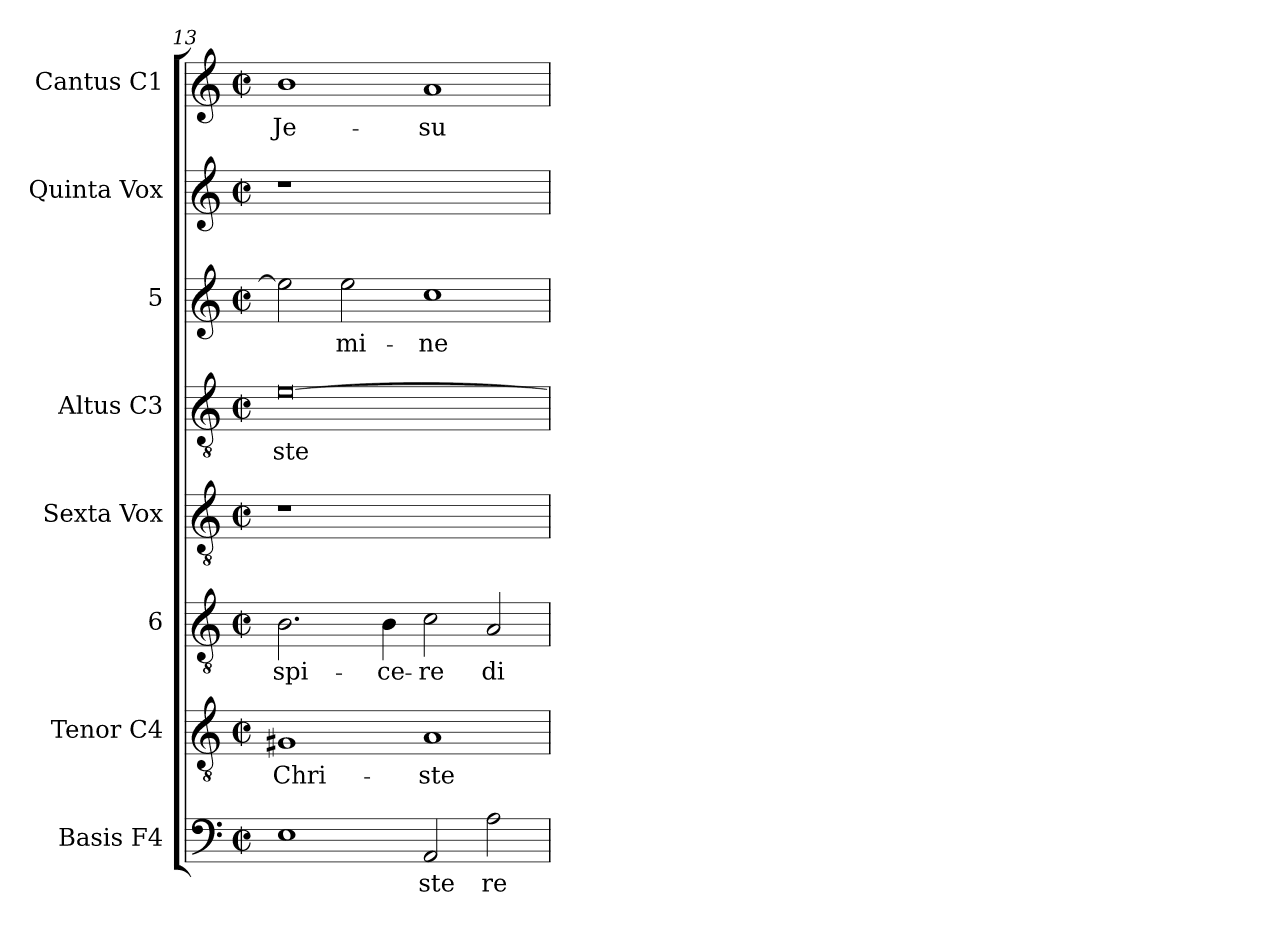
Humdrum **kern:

**kern	**text	**kern	**text	**kern	**text	**kern	**kern	**text	**kern	**text	**kern	**kern	**text
*part8	*part8	*part7	*part7	*part6	*part6	*part5	*part4	*part4	*part3	*part3	*part2	*part1	*part1
*staff8	*staff8	*staff7	*staff7	*staff6	*staff6	*staff5	*staff4	*staff4	*staff3	*staff3	*staff2	*staff1	*staff1
*I"Basis  F4	*	*I"Tenor  C4	*	*I"6	*	*I"Sexta  Vox	*I"Altus  C3	*	*I"5	*	*I"Quinta  Vox	*I"Cantus  C1	*
*I'B	*	*I'T	*	*	*	*	*I'A	*	*	*	*	*I'C	*
*clefF4	*	*clefGv2	*	*clefGv2	*	*clefGv2	*clefGv2	*	*clefG2	*	*clefG2	*clefG2	*
*k[]	*	*k[]	*	*k[]	*	*k[]	*k[]	*	*k[]	*	*k[]	*k[]	*
*C:	*	*C:	*	*C:	*	*C:	*C:	*	*C:	*	*C:	*C:	*
*M2/2	*	*M2/2	*	*M2/2	*	*M2/2	*M2/2	*	*M2/2	*	*M2/2	*M2/2	*
*met(c|)	*	*met(c|)	*	*met(c|)	*	*met(c|)	*met(c|)	*	*met(c|)	*	*met(c|)	*met(c|)	*
=13	=13	=13	=13	=13	=13	=13	=13	=13	=13	=13	=13	=13	=13
!	!LO:LY:b:cj	!	!LO:LY:b:cj	!	!LO:LY:b:cj	!	!	!LO:LY:b:cj	!	!LO:LY:b:cj	!	!	!LO:LY:b:cj
1E	--	1G#X	Chri-	2.B\	-spi-	1r	[>0e	-ste	2ee\]	--	1r	1b	-Je-
!	!	!	!	!	!	!	!	!	!	!LO:LY:b:cj	!	!	!
.	.	.	.	.	.	.	.	.	2ee\	-mi-	.	.	.
!	!	!	!	!	!LO:LY:b:cj	!	!	!	!	!	!	!	!
.	.	.	.	4B\	-ce-	.	.	.	.	.	.	.	.
!	!LO:LY:b:cj	!	!LO:LY:b:cj	!	!LO:LY:b:cj	!	!	!	!	!LO:LY:b:cj	!	!	!LO:LY:b:cj
2AA/	-ste	1A	-ste	2c\	-re	1ryy	.	.	1cc	-ne	1ryy	1a	-su
!	!LO:LY:b:cj	!	!	!	!LO:LY:b:cj	!	!	!	!	!	!	!	!
2A\	re-	.	.	2A/	di-	.	.	.	.	.	.	.	.
=	=	=	=	=	=	=	=	=	=	=	=	=	=
*-	*-	*-	*-	*-	*-	*-	*-	*-	*-	*-	*-	*-	*-
